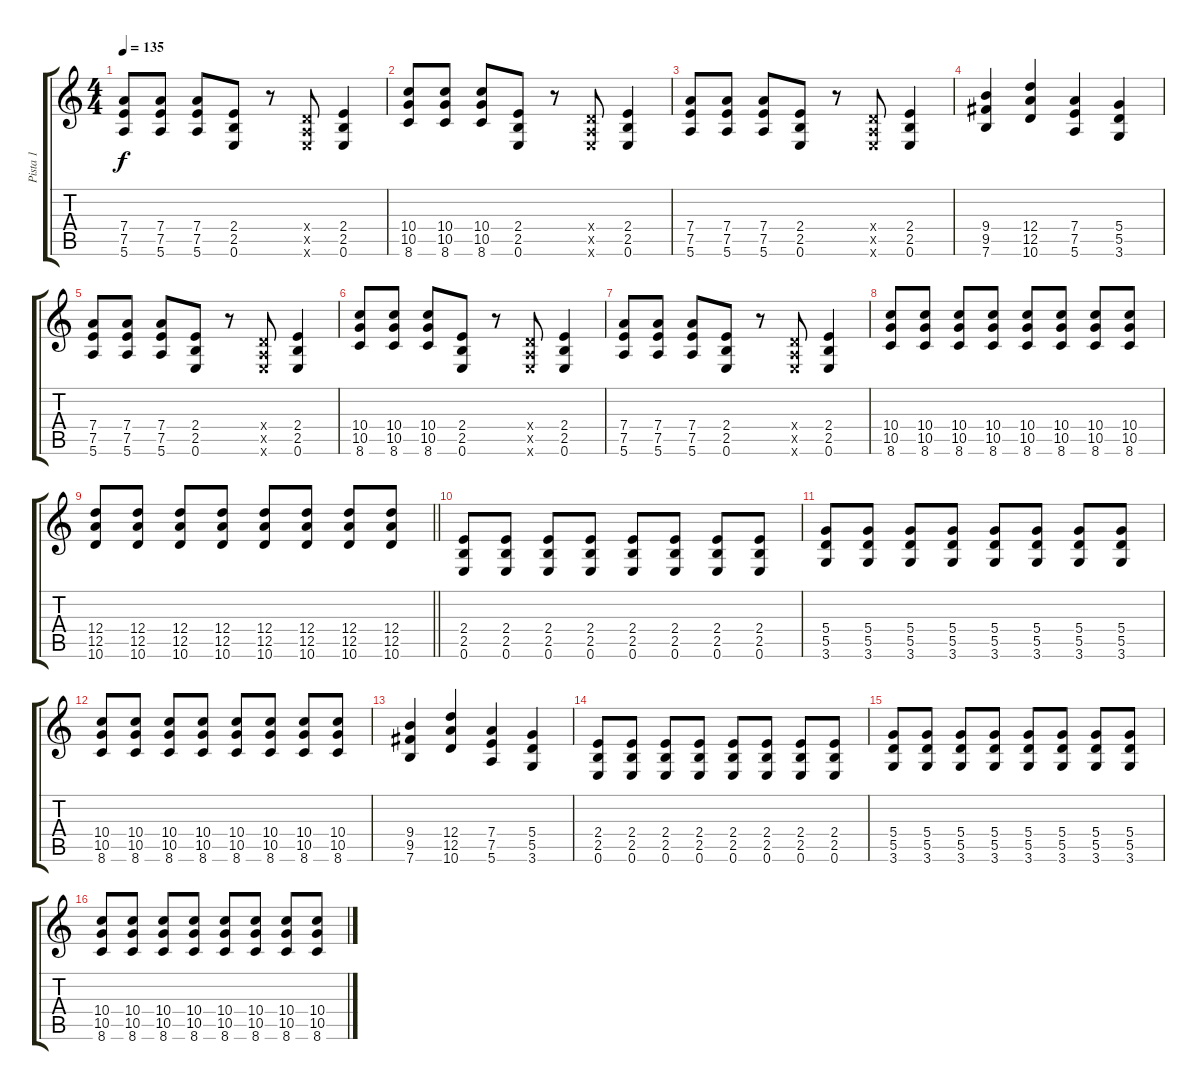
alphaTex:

\track ("Pista 1" "Pista 1") {instrument overdrivenguitar}
\staff {score tabs}
\tuning (E4 B3 G3 D3 A2 E2) {hide}
\ts (4 4)
\tempo 135
\clef g2
\ks c
(7.4 7.5 5.6).8{dy f} (7.4 7.5 5.6).8 (7.4 7.5 5.6).8 (2.4 2.5 0.6).8 r.8 (0.4{x} 0.5{x} 0.6{x}).8 (2.4 2.5 0.6).4 |
(10.4 10.5 8.6).8 (10.4 10.5 8.6).8 (10.4 10.5 8.6).8 (2.4 2.5 0.6).8 r.8 (0.4{x} 0.5{x} 0.6{x}).8 (2.4 2.5 0.6).4 |
(7.4 7.5 5.6).8 (7.4 7.5 5.6).8 (7.4 7.5 5.6).8 (2.4 2.5 0.6).8 r.8 (0.4{x} 0.5{x} 0.6{x}).8 (2.4 2.5 0.6).4 |
(9.4 9.5 7.6).4 (12.4 12.5 10.6).4 (7.4 7.5 5.6).4 (5.4 5.5 3.6).4 |
(7.4 7.5 5.6).8 (7.4 7.5 5.6).8 (7.4 7.5 5.6).8 (2.4 2.5 0.6).8 r.8 (0.4{x} 0.5{x} 0.6{x}).8 (2.4 2.5 0.6).4 |
(10.4 10.5 8.6).8 (10.4 10.5 8.6).8 (10.4 10.5 8.6).8 (2.4 2.5 0.6).8 r.8 (0.4{x} 0.5{x} 0.6{x}).8 (2.4 2.5 0.6).4 |
(7.4 7.5 5.6).8 (7.4 7.5 5.6).8 (7.4 7.5 5.6).8 (2.4 2.5 0.6).8 r.8 (0.4{x} 0.5{x} 0.6{x}).8 (2.4 2.5 0.6).4 |
(10.4 10.5 8.6).8 (10.4 10.5 8.6).8 (10.4 10.5 8.6).8 (10.4 10.5 8.6).8 (10.4 10.5 8.6).8 (10.4 10.5 8.6).8 (10.4 10.5 8.6).8 (10.4 10.5 8.6).8 |
\barLineRight lightlight
(12.4 12.5 10.6).8 (12.4 12.5 10.6).8 (12.4 12.5 10.6).8 (12.4 12.5 10.6).8 (12.4 12.5 10.6).8 (12.4 12.5 10.6).8 (12.4 12.5 10.6).8 (12.4 12.5 10.6).8 |
(2.4 2.5 0.6).8 (2.4 2.5 0.6).8 (2.4 2.5 0.6).8 (2.4 2.5 0.6).8 (2.4 2.5 0.6).8 (2.4 2.5 0.6).8 (2.4 2.5 0.6).8 (2.4 2.5 0.6).8 |
(5.4 5.5 3.6).8 (5.4 5.5 3.6).8 (5.4 5.5 3.6).8 (5.4 5.5 3.6).8 (5.4 5.5 3.6).8 (5.4 5.5 3.6).8 (5.4 5.5 3.6).8 (5.4 5.5 3.6).8 |
(10.4 10.5 8.6).8 (10.4 10.5 8.6).8 (10.4 10.5 8.6).8 (10.4 10.5 8.6).8 (10.4 10.5 8.6).8 (10.4 10.5 8.6).8 (10.4 10.5 8.6).8 (10.4 10.5 8.6).8 |
(9.4 9.5 7.6).4 (12.4 12.5 10.6).4 (7.4 7.5 5.6).4 (5.4 5.5 3.6).4 |
(2.4 2.5 0.6).8 (2.4 2.5 0.6).8 (2.4 2.5 0.6).8 (2.4 2.5 0.6).8 (2.4 2.5 0.6).8 (2.4 2.5 0.6).8 (2.4 2.5 0.6).8 (2.4 2.5 0.6).8 |
(5.4 5.5 3.6).8 (5.4 5.5 3.6).8 (5.4 5.5 3.6).8 (5.4 5.5 3.6).8 (5.4 5.5 3.6).8 (5.4 5.5 3.6).8 (5.4 5.5 3.6).8 (5.4 5.5 3.6).8 |
(10.4 10.5 8.6).8 (10.4 10.5 8.6).8 (10.4 10.5 8.6).8 (10.4 10.5 8.6).8 (10.4 10.5 8.6).8 (10.4 10.5 8.6).8 (10.4 10.5 8.6).8 (10.4 10.5 8.6).8
